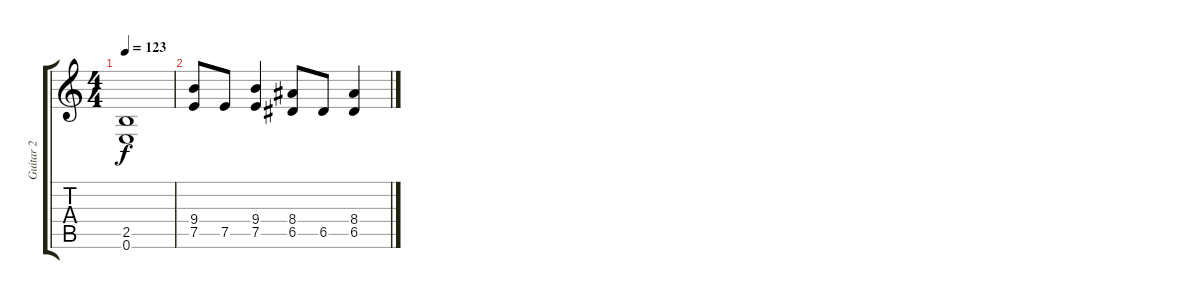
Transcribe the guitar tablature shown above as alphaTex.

\track ("Guitar 2" "Guitar 2") {instrument distortionguitar}
\staff {score tabs}
\tuning (E4 B3 G3 D3 A2 E2) {hide}
\ts (4 4)
\tempo 123
\clef g2
\ks c
(2.5 0.6).1{dy f} |
(9.4 7.5).8{volume 0} 7.5.8 (9.4 7.5).4 (8.4 6.5).8 6.5.8 (8.4 6.5).4
